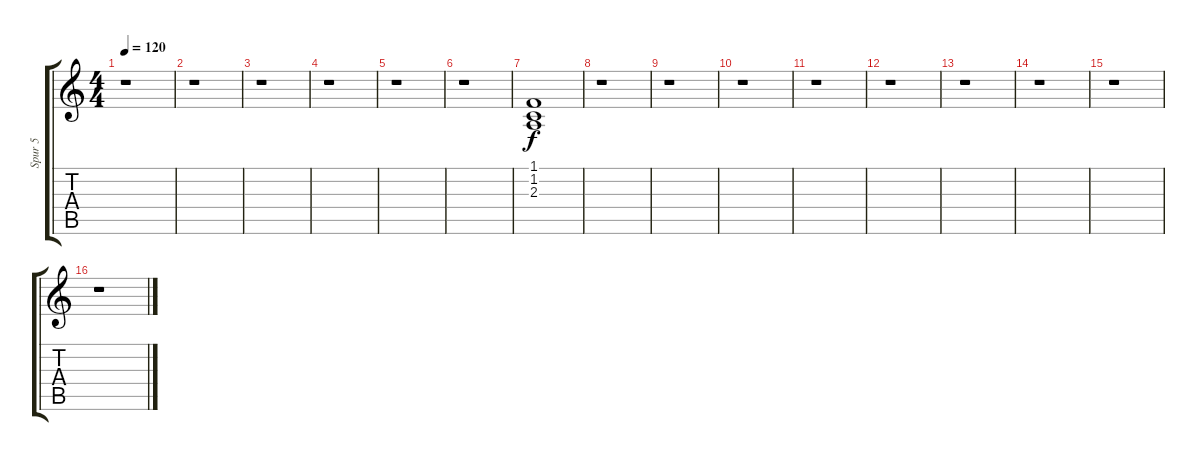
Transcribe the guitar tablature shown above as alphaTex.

\track ("Spur 5" "Spur 5") {instrument synthstrings1}
\staff {score tabs}
\tuning (E4 B3 G3 D3 A2 E2) {hide}
\ts (4 4)
\tempo 120
\clef g2
\ks c
r.1{dy f} |
r.1 |
r.1 |
r.1 |
r.1 |
r.1 |
(1.1 1.2 2.3).1{volume 5} |
r.1 |
r.1 |
r.1 |
r.1 |
r.1 |
r.1 |
r.1 |
r.1 |
r.1
